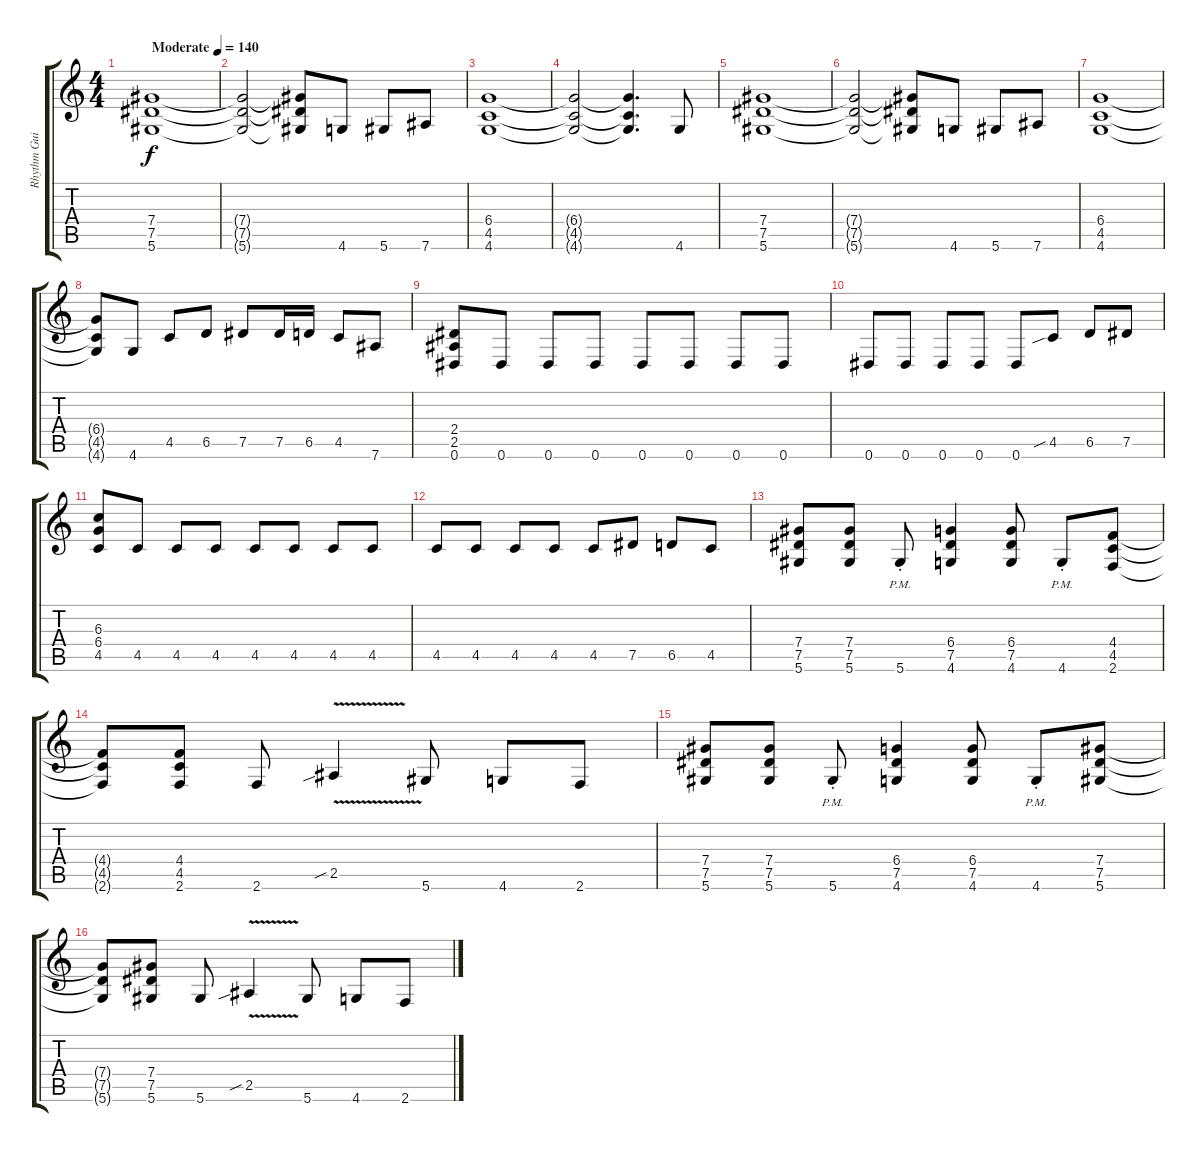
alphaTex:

\track ("Rhythm Guitar" "Rhythm Gui") {instrument distortionguitar}
\staff {score tabs}
\tuning (Eb4 Bb3 Gb3 Db3 Ab2 Eb2) {hide}
\ts (4 4)
\tempo (140 "Moderate")
\clef g2
\ks c
(7.4 7.5 5.6).1{dy f instrument distortionguitar} |
(7.4{t} 7.5{t} 5.6{t}).2 (7.4{t} 7.5{t} 5.6{t}).8 4.6.8 5.6.8 7.6.8 |
(6.4 4.5 4.6).1 |
(6.4{t} 4.5{t} 4.6{t}).2 (6.4{t} 4.5{t} 4.6{t}).4{d} 4.6.8 |
(7.4 7.5 5.6).1 |
(7.4{t} 7.5{t} 5.6{t}).2 (7.4{t} 7.5{t} 5.6{t}).8 4.6.8 5.6.8 7.6.8 |
(6.4 4.5 4.6).1 |
(6.4{t} 4.5{t} 4.6{t}).8 4.6.8 4.5.8 6.5.8 7.5.8 7.5.16 6.5.16 4.5.8 7.6.8 |
(2.4 2.5 0.6).8 0.6.8 0.6.8 0.6.8 0.6.8 0.6.8 0.6.8 0.6.8 |
0.6.8 0.6.8 0.6.8 0.6.8 0.6.8 4.5{sib}.8 6.5.8 7.5.8 |
(6.3 6.4 4.5).8 4.5.8 4.5.8 4.5.8 4.5.8 4.5.8 4.5.8 4.5.8 |
4.5.8 4.5.8 4.5.8 4.5.8 4.5.8 7.5.8 6.5.8 4.5.8 |
(7.4 7.5 5.6).8 (7.4 7.5 5.6).8 5.6{pm st}.8 (6.4 7.5 4.6).4 (6.4 7.5 4.6).8 4.6{pm st}.8 (4.4 4.5 2.6).8 |
(4.4{t} 4.5{t} 2.6{t}).8 (4.4 4.5 2.6).8 2.6.8 2.5{v sib}.4 5.6.8 4.6.8 2.6.8 |
(7.4 7.5 5.6).8 (7.4 7.5 5.6).8 5.6{pm st}.8 (6.4 7.5 4.6).4 (6.4 7.5 4.6).8 4.6{pm st}.8 (7.4 7.5 5.6).8 |
(7.4{t} 7.5{t} 5.6{t}).8 (7.4 7.5 5.6).8 5.6.8 2.5{v sib}.4 5.6.8 4.6.8 2.6.8
